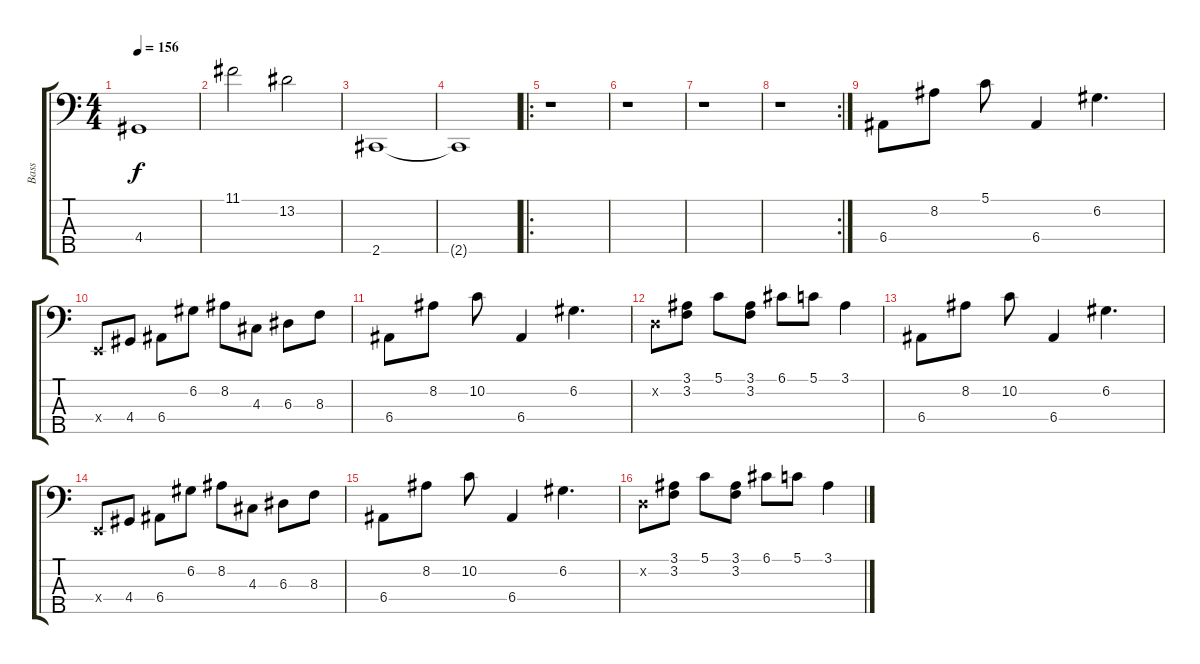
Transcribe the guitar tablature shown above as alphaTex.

\track ("Bass" "Bass") {instrument electricbassfinger}
\staff {score tabs}
\tuning (G2 D2 A1 E1 B0) {hide}
\ts (4 4)
\tempo 156
\clef f4
\ks c
4.4.1{dy f} |
11.1.2 13.2.2 |
2.5.1{volume 8} |
2.5{t}.1 |
\ro
r.1{volume 16} |
r.1 |
r.1 |
\rc 2
r.1 |
6.4.8 8.2.8 5.1.8 6.4.4 6.2.4{d} |
0.4{x}.8 4.4.8 6.4.8 6.2.8 8.2.8 4.3.8 6.3.8 8.3.8 |
6.4.8 8.2.8 10.2.8 6.4.4 6.2.4{d} |
0.2{x}.8 (3.1 3.2).8 5.1.8 (3.1 3.2).8 6.1.8 5.1.8 3.1.4 |
6.4.8 8.2.8 10.2.8 6.4.4 6.2.4{d} |
0.4{x}.8 4.4.8 6.4.8 6.2.8 8.2.8 4.3.8 6.3.8 8.3.8 |
6.4.8 8.2.8 10.2.8 6.4.4 6.2.4{d} |
0.2{x}.8 (3.1 3.2).8 5.1.8 (3.1 3.2).8 6.1.8 5.1.8 3.1.4
